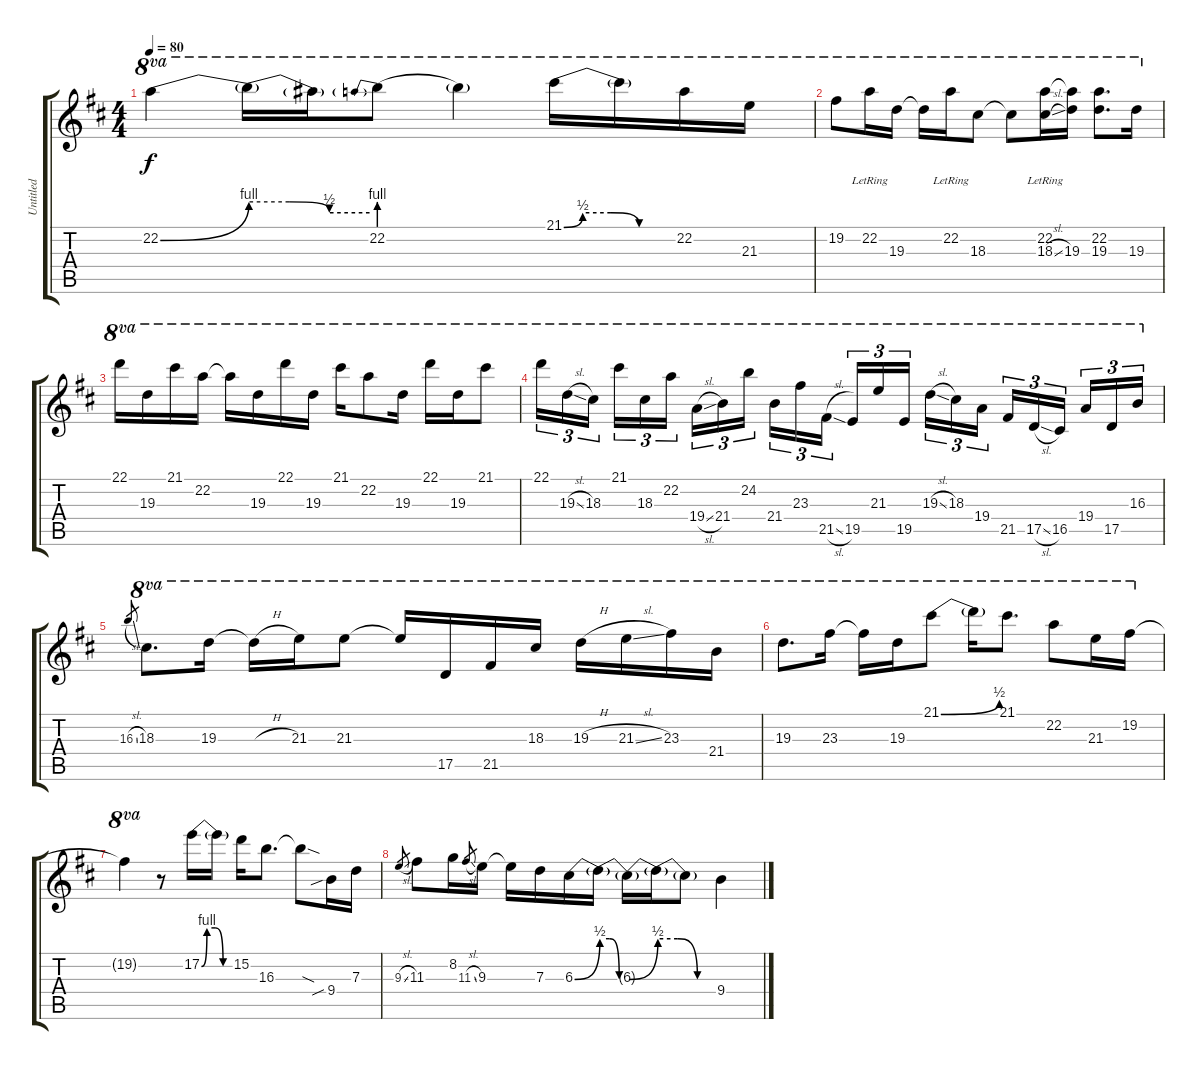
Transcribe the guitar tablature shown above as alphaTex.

\track ("Untitled" "Untitled") {instrument overdrivenguitar}
\staff {score tabs}
\tuning (E4 B3 G3 D3 A2 E2) {hide}
\ts (4 4)
\tempo 80
\clef g2
\ks d
22.2{be (bend 0 0 60 4)}.4{ot 8va dy f} 22.2{be (custom 0 4 20 4 40 2 60 2) t}.16{ot 8va} 22.2{t}.16{ot 8va} 22.2{be (prebend 0 4 60 4)}.8{ot 8va} 22.2{t}.4{ot 8va} 21.1{be (custom 0 0 10 2 25 2 40 0 60 0)}.16{ot 8va} 21.1{t}.16{ot 8va} 22.2.16{ot 8va} 21.3.16{ot 8va} |
19.2.8{ot 8va} 22.2{lr}.16{ot 8va} 19.3{lr}.16{ot 8va} 19.3{t}.16{ot 8va} 22.2{lr}.16{ot 8va} 18.3{lr}.8{ot 8va} 18.3{t}.8{ot 8va} (22.2{lr} 18.3{sl lr}).16{ot 8va} (22.2{t} 19.3{lr}).16{ot 8va} (22.2 19.3).8{d ot 8va} 19.3.16{ot 8va} |
22.1.16{ot 8va} 19.3.16{ot 8va} 21.1.16{ot 8va} 22.2.16{ot 8va} 22.2{t}.16{ot 8va} 19.3.16{ot 8va} 22.1.16{ot 8va} 19.3.16{ot 8va} 21.1.16{ot 8va} 22.2.8{ot 8va} 19.3.16{ot 8va} 22.1.16{ot 8va} 19.3.16{ot 8va} 21.1.8{ot 8va} |
22.1.16{tu (3 2) ot 8va} 19.3{sl}.16{tu (3 2) ot 8va} 18.3.16{tu (3 2) ot 8va beam splitsecondary} 21.1.16{tu (3 2) ot 8va} 18.3.16{tu (3 2) ot 8va} 22.2.16{tu (3 2) ot 8va} 19.4{sl}.16{tu (3 2) ot 8va} 21.4.16{tu (3 2) ot 8va} 24.2.16{tu (3 2) ot 8va beam splitsecondary} 21.4.16{tu (3 2) ot 8va} 23.3.16{tu (3 2) ot 8va} 21.5{sl}.16{tu (3 2) ot 8va} 19.5.16{tu (3 2) ot 8va} 21.3.16{tu (3 2) ot 8va} 19.5.16{tu (3 2) ot 8va beam splitsecondary} 19.3{sl}.16{tu (3 2) ot 8va} 18.3.16{tu (3 2) ot 8va} 19.4.16{tu (3 2) ot 8va} 21.5.16{tu (3 2) ot 8va} 17.5{sl}.16{tu (3 2) ot 8va} 16.5.16{tu (3 2) ot 8va beam splitsecondary} 19.4.16{tu (3 2) ot 8va} 17.5.16{tu (3 2) ot 8va} 16.3.16{tu (3 2) ot 8va} |
16.3{sl}.8{gr} 18.3.8{d ot 8va} 19.3.16{ot 8va} 19.3{h t}.16{ot 8va} 21.3.16{ot 8va} 21.3.8{ot 8va} 21.3{t}.16{ot 8va} 17.5.16{ot 8va} 21.5.16{ot 8va} 18.3.16{ot 8va} 19.3{h}.16{ot 8va} 21.3{sl}.16{ot 8va} 23.3.16{ot 8va} 21.4.16{ot 8va} |
19.3.8{d ot 8va} 23.3.16{ot 8va} 23.3{t}.16{ot 8va} 19.3.16{ot 8va} 21.1{be (bend 0 0 60 2)}.8{ot 8va} 21.1{t}.16{ot 8va} 21.1.8{d ot 8va} 22.2.8{ot 8va} 21.3.16{ot 8va} 19.2.16{ot 8va} |
19.2{t}.4{ot 8va} r.8 17.2{be (custom 0 0 10 4 25 4 40 0 60 0)}.16 17.2{t}.16 15.2.16 16.3.8{d} 16.3{sod t}.8 9.4{sib}.16 7.3.16 |
9.3{sl}.8{gr} 11.3.8 8.2.16 11.3{sl}.8{gr} 9.3.16 9.3{t}.16 7.3.16 6.3{be (bend 0 0 60 2)}.16 6.3{be (custom 0 2 20 2 40 0 60 0) t}.16 6.3{be (bend 0 0 60 2) t}.16 6.3{be (custom 0 2 20 2 40 0 60 0) t}.16 6.3{t}.8 9.4.4
